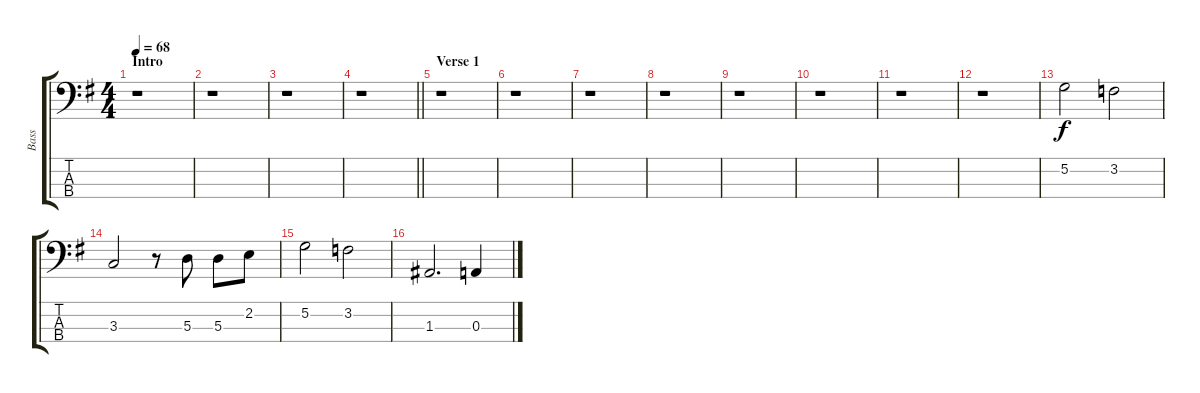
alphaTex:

\track ("Bass" "Bass") {instrument electricbassfinger}
\staff {score tabs}
\tuning (G2 D2 A1 E1) {hide}
\ts (4 4)
\section ("" "Intro")
\tempo 68
\clef f4
\ks g
r.1{dy f instrument electricbassfinger} |
r.1 |
r.1 |
\barLineRight lightlight
r.1 |
\section ("" "Verse 1")
r.1 |
r.1 |
r.1 |
r.1 |
r.1 |
r.1 |
r.1 |
r.1 |
5.2.2 3.2.2 |
3.3.2 r.8 5.3.8 5.3.8 2.2.8 |
5.2.2 3.2.2 |
1.3.2{d} 0.3.4
